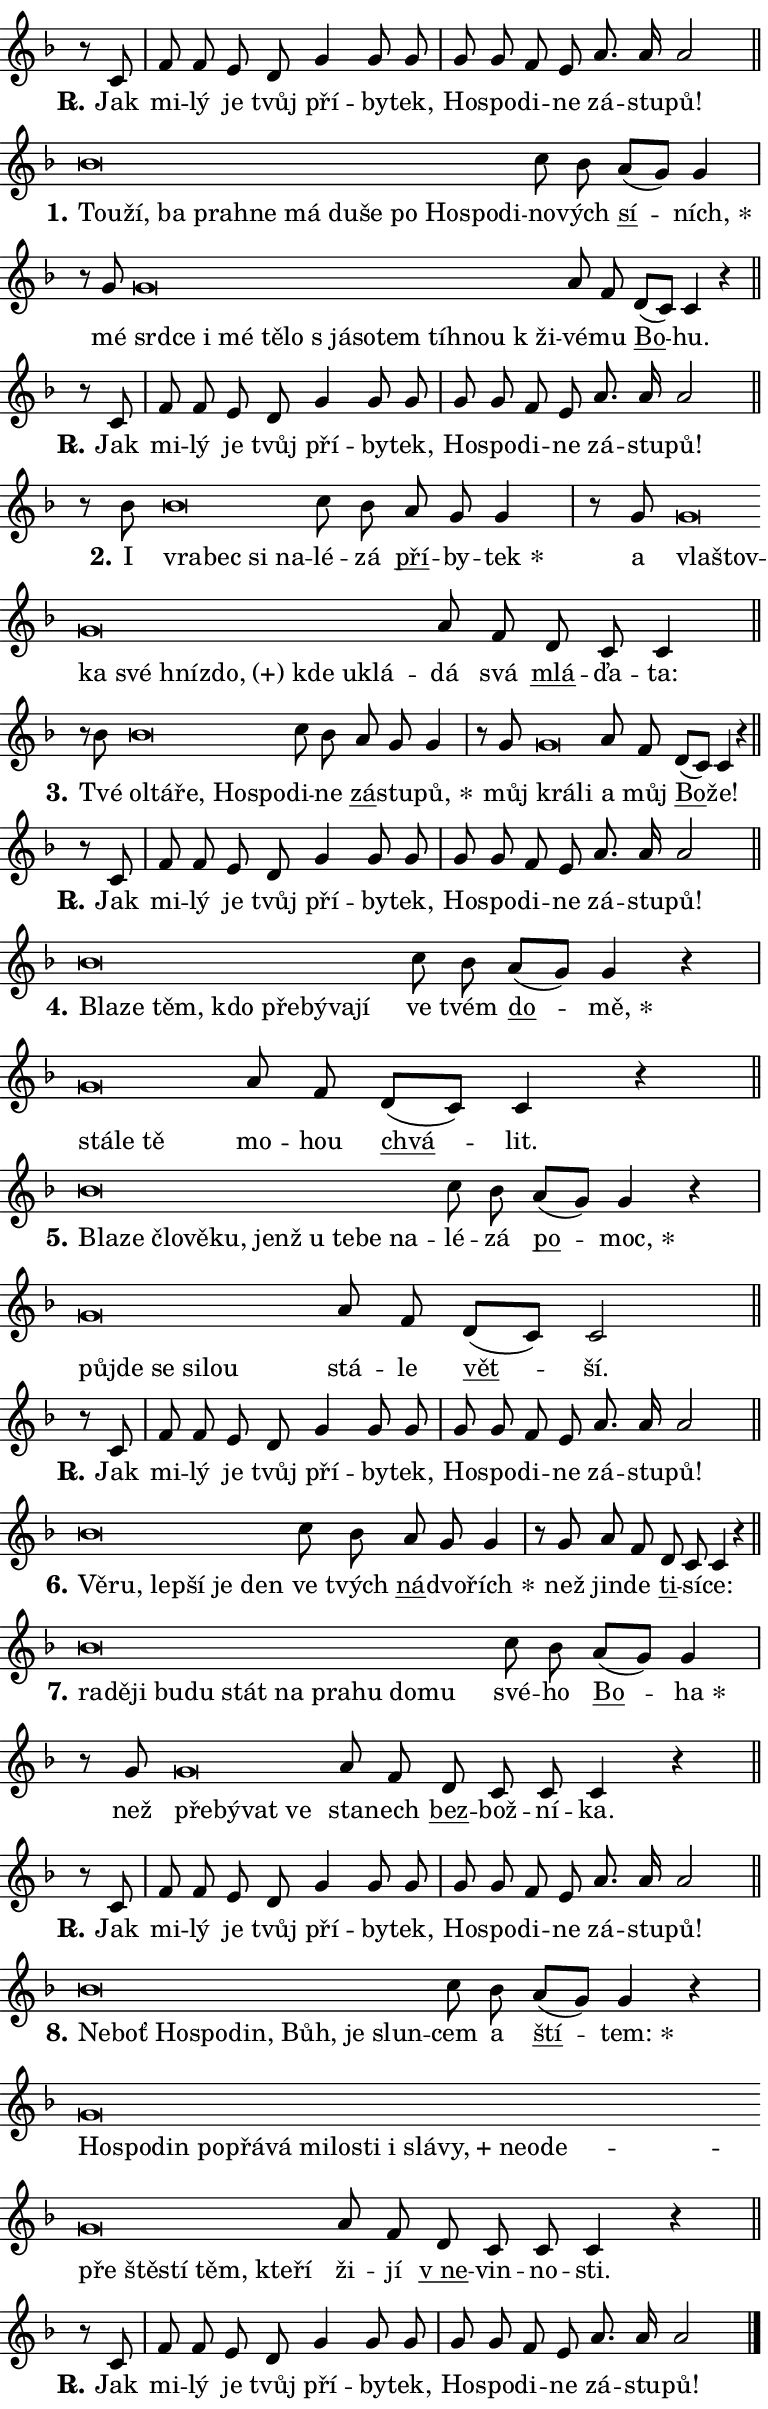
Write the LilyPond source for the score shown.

\version "2.24.0"
\header { tagline = "" }
\paper {
  indent = 0\cm
  top-margin = 0\cm
  right-margin = 0.13\cm % to fit lyric hyphens
  bottom-margin = 0\cm
  left-margin = 0\cm
  paper-width = 13\cm
  page-breaking = #ly:one-page-breaking
  system-system-spacing.basic-distance = #11
  score-system-spacing.basic-distance = #11
  ragged-last = ##f
}


%% Author: Thomas Morley
%% https://lists.gnu.org/archive/html/lilypond-user/2020-05/msg00002.html
#(define (line-position grob)
"Returns position of @var[grob} in current system:
   @code{'start}, if at first time-step
   @code{'end}, if at last time-step
   @code{'middle} otherwise
"
  (let* ((col (ly:item-get-column grob))
         (ln (ly:grob-object col 'left-neighbor))
         (rn (ly:grob-object col 'right-neighbor))
         (col-to-check-left (if (ly:grob? ln) ln col))
         (col-to-check-right (if (ly:grob? rn) rn col))
         (break-dir-left
           (and
             (ly:grob-property col-to-check-left 'non-musical #f)
             (ly:item-break-dir col-to-check-left)))
         (break-dir-right
           (and
             (ly:grob-property col-to-check-right 'non-musical #f)
             (ly:item-break-dir col-to-check-right))))
        (cond ((eqv? 1 break-dir-left) 'start)
              ((eqv? -1 break-dir-right) 'end)
              (else 'middle))))

#(define (tranparent-at-line-position vctor)
  (lambda (grob)
  "Relying on @code{line-position} select the relevant enry from @var{vctor}.
Used to determine transparency,"
    (case (line-position grob)
      ((end) (not (vector-ref vctor 0)))
      ((middle) (not (vector-ref vctor 1)))
      ((start) (not (vector-ref vctor 2))))))

noteHeadBreakVisibility =
#(define-music-function (break-visibility)(vector?)
"Makes @code{NoteHead}s transparent relying on @var{break-visibility}"
#{
  \override NoteHead.transparent =
    #(tranparent-at-line-position break-visibility)
#})

#(define delete-ledgers-for-transparent-note-heads
  (lambda (grob)
    "Reads whether a @code{NoteHead} is transparent.
If so this @code{NoteHead} is removed from @code{'note-heads} from
@var{grob}, which is supposed to be @code{LedgerLineSpanner}.
As a result ledgers are not printed for this @code{NoteHead}"
    (let* ((nhds-array (ly:grob-object grob 'note-heads))
           (nhds-list
             (if (ly:grob-array? nhds-array)
                 (ly:grob-array->list nhds-array)
                 '()))
           ;; Relies on the transparent-property being done before
           ;; Staff.LedgerLineSpanner.after-line-breaking is executed.
           ;; This is fragile ...
           (to-keep
             (remove
               (lambda (nhd)
                 (ly:grob-property nhd 'transparent #f))
               nhds-list)))
      ;; TODO find a better method to iterate over grob-arrays, similiar
      ;; to filter/remove etc for lists
      ;; For now rebuilt from scratch
      (set! (ly:grob-object grob 'note-heads)  '())
      (for-each
        (lambda (nhd)
          (ly:pointer-group-interface::add-grob grob 'note-heads nhd))
        to-keep))))

squashNotes = {
  \override NoteHead.X-extent = #'(-0.2 . 0.2)
  \override NoteHead.Y-extent = #'(-0.75 . 0)
  \override NoteHead.stencil =
    #(lambda (grob)
       (let ((pos (ly:grob-property grob 'staff-position)))
         (begin
           (if (< pos -7) (display "ERROR: Lower brevis then expected\n") (display ""))
           (if (<= pos -6) ly:text-interface::print ly:note-head::print))))
}
unSquashNotes = {
  \revert NoteHead.X-extent
  \revert NoteHead.Y-extent
  \revert NoteHead.stencil
}

hideNotes = \noteHeadBreakVisibility #begin-of-line-visible
unHideNotes = \noteHeadBreakVisibility #all-visible

% work-around for resetting accidentals
% https://lilypond.org/doc/v2.23/Documentation/notation/displaying-rhythms#unmetered-music
cadenzaMeasure = {
  \cadenzaOff
  \partial 1024 s1024
  \cadenzaOn
}

#(define-markup-command (accent layout props text) (markup?)
  "Underline accented syllable"
  (interpret-markup layout props
    #{\markup \override #'(offset . 4.3) \underline { #text }#}))

responsum = \markup \concat {
  "R" \hspace #-1.05 \path #0.1 #'((moveto 0 0.07) (lineto 0.9 0.8)) \hspace #0.05 "."
}

spaceSize = #0.6828661417322834 % exact space size for TeX Gyre Schola

\layout {
  \context {
    \Staff
    \remove "Time_signature_engraver"
    \override LedgerLineSpanner.after-line-breaking = #delete-ledgers-for-transparent-note-heads
  }
  \context {
    \Lyrics {
      \override LyricSpace.minimum-distance = \spaceSize
      \override LyricText.font-name = #"TeX Gyre Schola"
      \override LyricText.font-size = 1
      \override StanzaNumber.font-name = #"TeX Gyre Schola Bold"
      \override StanzaNumber.font-size = 1
    }
  }
  \context {
    \Score 
    \override NoteHead.text =
      #(lambda (grob) 
        (let ((pos (ly:grob-property grob 'staff-position)))
          #{\markup {
            \combine
              \halign #-0.55 \raise #(if (= pos -6) 0 0.5) \override #'(thickness . 2) \draw-line #'(3.2 . 0)
              \musicglyph "noteheads.sM1"
          }#}))
  }
}

% magnetic-lyrics.ily
%
%   written by
%     Jean Abou Samra <jean@abou-samra.fr>
%     Werner Lemberg <wl@gnu.org>
%
%   adapted by
%     Jiri Hon <jiri.hon@gmail.com>
%
% Version 2022-Apr-15

% https://www.mail-archive.com/lilypond-user@gnu.org/msg149350.html

#(define (Left_hyphen_pointer_engraver context)
   "Collect syllable-hyphen-syllable occurrences in lyrics and store
them in properties.  This engraver only looks to the left.  For
example, if the lyrics input is @code{foo -- bar}, it does the
following.

@itemize @bullet
@item
Set the @code{text} property of the @code{LyricHyphen} grob between
@q{foo} and @q{bar} to @code{foo}.

@item
Set the @code{left-hyphen} property of the @code{LyricText} grob with
text @q{foo} to the @code{LyricHyphen} grob between @q{foo} and
@q{bar}.
@end itemize

Use this auxiliary engraver in combination with the
@code{lyric-@/text::@/apply-@/magnetic-@/offset!} hook."
   (let ((hyphen #f)
         (text #f))
     (make-engraver
      (acknowledgers
       ((lyric-syllable-interface engraver grob source-engraver)
        (set! text grob)))
      (end-acknowledgers
       ((lyric-hyphen-interface engraver grob source-engraver)
        ;(when (not (grob::has-interface grob 'lyric-space-interface))
          (set! hyphen grob)));)
      ((stop-translation-timestep engraver)
       (when (and text hyphen)
         (ly:grob-set-object! text 'left-hyphen hyphen))
       (set! text #f)
       (set! hyphen #f)))))

#(define (lyric-text::apply-magnetic-offset! grob)
   "If the space between two syllables is less than the value in
property @code{LyricText@/.details@/.squash-threshold}, move the right
syllable to the left so that it gets concatenated with the left
syllable.

Use this function as a hook for
@code{LyricText@/.after-@/line-@/breaking} if the
@code{Left_@/hyphen_@/pointer_@/engraver} is active."
   (let ((hyphen (ly:grob-object grob 'left-hyphen #f)))
     (when hyphen
       (let ((left-text (ly:spanner-bound hyphen LEFT)))
         (when (grob::has-interface left-text 'lyric-syllable-interface)
           (let* ((common (ly:grob-common-refpoint grob left-text X))
                  (this-x-ext (ly:grob-extent grob common X))
                  (left-x-ext
                   (begin
                     ;; Trigger magnetism for left-text.
                     (ly:grob-property left-text 'after-line-breaking)
                     (ly:grob-extent left-text common X)))
                  ;; `delta` is the gap width between two syllables.
                  (delta (- (interval-start this-x-ext)
                            (interval-end left-x-ext)))
                  (details (ly:grob-property grob 'details))
                  (threshold (assoc-get 'squash-threshold details 0.2)))
             (when (< delta threshold)
               (let* (;; We have to manipulate the input text so that
                      ;; ligatures crossing syllable boundaries are not
                      ;; disabled.  For languages based on the Latin
                      ;; script this is essentially a beautification.
                      ;; However, for non-Western scripts it can be a
                      ;; necessity.
                      (lt (ly:grob-property left-text 'text))
                      (rt (ly:grob-property grob 'text))
                      (is-space (grob::has-interface hyphen 'lyric-space-interface))
                      (space (if is-space " " ""))
                      (extra-delta (if is-space spaceSize 0))
                      ;; Append new syllable.
                      (ltrt-space (if (and (string? lt) (string? rt))
                                (string-append lt space rt)
                                (make-concat-markup (list lt space rt))))
                      ;; Right-align `ltrt` to the right side.
                      (ltrt-space-markup (grob-interpret-markup
                               grob
                               (make-translate-markup
                                (cons (interval-length this-x-ext) 0)
                                (make-right-align-markup ltrt-space)))))
                 (begin
                   ;; Don't print `left-text`.
                   (ly:grob-set-property! left-text 'stencil #f)
                   ;; Set text and stencil (which holds all collected
                   ;; syllables so far) and shift it to the left.
                   (ly:grob-set-property! grob 'text ltrt-space)
                   (ly:grob-set-property! grob 'stencil ltrt-space-markup)
                   (ly:grob-translate-axis! grob (- (- delta extra-delta)) X))))))))))


#(define (lyric-hyphen::displace-bounds-first grob)
   ;; Make very sure this callback isn't triggered too early.
   (let ((left (ly:spanner-bound grob LEFT))
         (right (ly:spanner-bound grob RIGHT)))
     (ly:grob-property left 'after-line-breaking)
     (ly:grob-property right 'after-line-breaking)
     (ly:lyric-hyphen::print grob)))

squashThreshold = #0.4

\layout {
  \context {
    \Lyrics
    \consists #Left_hyphen_pointer_engraver
    \override LyricText.after-line-breaking =
      #lyric-text::apply-magnetic-offset!
    \override LyricHyphen.stencil = #lyric-hyphen::displace-bounds-first
    \override LyricText.details.squash-threshold = \squashThreshold
    \override LyricHyphen.minimum-distance = 0
    \override LyricHyphen.minimum-length = \squashThreshold
  }
}

squashText = \override LyricText.details.squash-threshold = 9999
unSquashText = \override LyricText.details.squash-threshold = \squashThreshold

leftText = \override LyricText.self-alignment-X = #LEFT
unLeftText = \revert LyricText.self-alignment-X

starOffset = #(lambda (grob) 
                (let ((x_offset (ly:self-alignment-interface::aligned-on-x-parent grob)))
                  (if (= x_offset 0) 0 (+ x_offset 1.2))))

star = #(define-music-function (syllable)(string?)
"Append star separator at the end of a syllable"
#{
  \once \override LyricText.X-offset = #starOffset
  \lyricmode { \markup {
    #syllable
    \override #'((font-name . "TeX Gyre Schola Bold")) \hspace #0.2 \lower #0.65 \larger "*"
  } }
#})

starAccent = #(define-music-function (syllable)(string?)
"Append star separator at the end of a syllable and make accent"
#{
  \once \override LyricText.X-offset = #starOffset
  \lyricmode { \markup {
    \accent #syllable
    \override #'((font-name . "TeX Gyre Schola Bold")) \hspace #0.2 \lower #0.65 \larger "*"
  } }
#})

breath = #(define-music-function (syllable)(string?)
"Append breathing indicator at the end of a syllable"
#{
  \lyricmode { \markup { #syllable "+" } }
#})

optionalBreath = #(define-music-function (syllable)(string?)
"Append optional breathing indicator at the end of a syllable"
#{
  \lyricmode { \markup { #syllable "(+)" } }
#})


\score {
    <<
        \new Voice = "melody" { \cadenzaOn \key f \major \relative { r8 c' \cadenzaMeasure \bar "|" f f e d \bar "" g4 g8 g \cadenzaMeasure \bar "|" g g f e \bar "" a8. a16 a2 \cadenzaMeasure \bar "||" \break } }
        \new Lyrics \lyricsto "melody" { \lyricmode { \set stanza = \responsum
Jak mi -- lý je tvůj pří -- by -- tek, Ho -- spo -- di -- ne zá -- stu -- pů! } }
    >>
    \layout {}
}

\score {
    <<
        \new Voice = "melody" { \cadenzaOn \key f \major \relative { \squashNotes bes'\breve*1/16 \hideNotes \breve*1/16 \bar "" \breve*1/16 \bar "" \breve*1/16 \bar "" \breve*1/16 \bar "" \breve*1/16 \bar "" \breve*1/16 \bar "" \breve*1/16 \bar "" \breve*1/16 \bar "" \breve*1/16 \bar "" \breve*1/16 \breve*1/16 \bar "" \unHideNotes \unSquashNotes c8 bes \bar "" a[( g)] g4 \cadenzaMeasure \bar "|" r8 g8 \squashNotes g\breve*1/16 \hideNotes \breve*1/16 \bar "" \breve*1/16 \bar "" \breve*1/16 \bar "" \breve*1/16 \bar "" \breve*1/16 \bar "" \breve*1/16 \bar "" \breve*1/16 \bar "" \breve*1/16 \bar "" \breve*1/16 \bar "" \breve*1/16 \breve*1/16 \bar "" \unHideNotes \unSquashNotes a8 f \bar "" d[( c)] c4 r \cadenzaMeasure \bar "||" \break } }
        \new Lyrics \lyricsto "melody" { \lyricmode { \set stanza = "1."
\leftText Tou -- \squashText ží, ba pra -- hne má du -- še po Ho -- spo -- di -- \unLeftText \unSquashText no -- vých \markup \accent sí -- \star ních, mé \leftText srd -- \squashText ce i mé tě -- lo "s já" -- so -- tem tíh -- nou "k ži" -- \unLeftText \unSquashText vé -- mu \markup \accent Bo -- hu. } }
    >>
    \layout {}
}

\score {
    <<
        \new Voice = "melody" { \cadenzaOn \key f \major \relative { r8 c' \cadenzaMeasure \bar "|" f f e d \bar "" g4 g8 g \cadenzaMeasure \bar "|" g g f e \bar "" a8. a16 a2 \cadenzaMeasure \bar "||" \break } }
        \new Lyrics \lyricsto "melody" { \lyricmode { \set stanza = \responsum
Jak mi -- lý je tvůj pří -- by -- tek, Ho -- spo -- di -- ne zá -- stu -- pů! } }
    >>
    \layout {}
}

\score {
    <<
        \new Voice = "melody" { \cadenzaOn \key f \major \relative { r8 bes'8 \squashNotes bes\breve*1/16 \hideNotes \breve*1/16 \bar "" \breve*1/16 \breve*1/16 \bar "" \unHideNotes \unSquashNotes c8 bes \bar "" a g g4 \cadenzaMeasure \bar "|" r8 g8 \squashNotes g\breve*1/16 \hideNotes \breve*1/16 \bar "" \breve*1/16 \bar "" \breve*1/16 \bar "" \breve*1/16 \bar "" \breve*1/16 \bar "" \breve*1/16 \bar "" \breve*1/16 \breve*1/16 \bar "" \unHideNotes \unSquashNotes a8 f \bar "" d c c4 \cadenzaMeasure \bar "||" \break } }
        \new Lyrics \lyricsto "melody" { \lyricmode { \set stanza = "2."
I \leftText vra -- \squashText bec si na -- \unLeftText \unSquashText lé -- zá \markup \accent pří -- by -- \star tek a \leftText vla -- \squashText štov -- ka své hníz -- \optionalBreath do, kde u -- klá -- \unLeftText \unSquashText dá svá \markup \accent mlá -- ďa -- ta: } }
    >>
    \layout {}
}

\score {
    <<
        \new Voice = "melody" { \cadenzaOn \key f \major \relative { r8 bes'8 \squashNotes bes\breve*1/16 \hideNotes \breve*1/16 \bar "" \breve*1/16 \bar "" \breve*1/16 \breve*1/16 \bar "" \unHideNotes \unSquashNotes c8 bes \bar "" a g g4 \cadenzaMeasure \bar "|" r8 g8 \squashNotes g\breve*1/16 \hideNotes \breve*1/16 \bar "" \unHideNotes \unSquashNotes a8 f \bar "" d[( c)] c4 r \cadenzaMeasure \bar "||" \break } }
        \new Lyrics \lyricsto "melody" { \lyricmode { \set stanza = "3."
Tvé \leftText ol -- \squashText tá -- ře, Ho -- spo -- \unLeftText \unSquashText di -- ne \markup \accent zá -- stu -- \star pů, můj \leftText krá -- \squashText li \unLeftText \unSquashText a můj \markup \accent Bo -- že! } }
    >>
    \layout {}
}

\score {
    <<
        \new Voice = "melody" { \cadenzaOn \key f \major \relative { r8 c' \cadenzaMeasure \bar "|" f f e d \bar "" g4 g8 g \cadenzaMeasure \bar "|" g g f e \bar "" a8. a16 a2 \cadenzaMeasure \bar "||" \break } }
        \new Lyrics \lyricsto "melody" { \lyricmode { \set stanza = \responsum
Jak mi -- lý je tvůj pří -- by -- tek, Ho -- spo -- di -- ne zá -- stu -- pů! } }
    >>
    \layout {}
}

\score {
    <<
        \new Voice = "melody" { \cadenzaOn \key f \major \relative { \squashNotes bes'\breve*1/16 \hideNotes \breve*1/16 \bar "" \breve*1/16 \bar "" \breve*1/16 \bar "" \breve*1/16 \bar "" \breve*1/16 \bar "" \breve*1/16 \breve*1/16 \bar "" \unHideNotes \unSquashNotes c8 bes \bar "" a[( g)] g4 r \cadenzaMeasure \bar "|" \squashNotes g\breve*1/16 \hideNotes \breve*1/16 \breve*1/16 \bar "" \unHideNotes \unSquashNotes a8 f \bar "" d[( c)] c4 r \cadenzaMeasure \bar "||" \break } }
        \new Lyrics \lyricsto "melody" { \lyricmode { \set stanza = "4."
\leftText Bla -- \squashText ze těm, kdo pře -- bý -- va -- jí \unLeftText \unSquashText ve tvém \markup \accent do -- \star mě, \leftText stá -- \squashText le tě \unLeftText \unSquashText mo -- hou \markup \accent chvá -- lit. } }
    >>
    \layout {}
}

\score {
    <<
        \new Voice = "melody" { \cadenzaOn \key f \major \relative { \squashNotes bes'\breve*1/16 \hideNotes \breve*1/16 \bar "" \breve*1/16 \bar "" \breve*1/16 \bar "" \breve*1/16 \bar "" \breve*1/16 \bar "" \breve*1/16 \bar "" \breve*1/16 \bar "" \breve*1/16 \breve*1/16 \bar "" \unHideNotes \unSquashNotes c8 bes \bar "" a[( g)] g4 r \cadenzaMeasure \bar "|" \squashNotes g\breve*1/16 \hideNotes \breve*1/16 \bar "" \breve*1/16 \bar "" \breve*1/16 \breve*1/16 \bar "" \unHideNotes \unSquashNotes a8 f \bar "" d[( c)] c2 \cadenzaMeasure \bar "||" \break } }
        \new Lyrics \lyricsto "melody" { \lyricmode { \set stanza = "5."
\leftText Bla -- \squashText ze člo -- vě -- ku, jenž u te -- be na -- \unLeftText \unSquashText lé -- zá \markup \accent po -- \star moc, \leftText půj -- \squashText de se si -- lou \unLeftText \unSquashText stá -- le \markup \accent vět -- ší. } }
    >>
    \layout {}
}

\score {
    <<
        \new Voice = "melody" { \cadenzaOn \key f \major \relative { r8 c' \cadenzaMeasure \bar "|" f f e d \bar "" g4 g8 g \cadenzaMeasure \bar "|" g g f e \bar "" a8. a16 a2 \cadenzaMeasure \bar "||" \break } }
        \new Lyrics \lyricsto "melody" { \lyricmode { \set stanza = \responsum
Jak mi -- lý je tvůj pří -- by -- tek, Ho -- spo -- di -- ne zá -- stu -- pů! } }
    >>
    \layout {}
}

\score {
    <<
        \new Voice = "melody" { \cadenzaOn \key f \major \relative { \squashNotes bes'\breve*1/16 \hideNotes \breve*1/16 \bar "" \breve*1/16 \bar "" \breve*1/16 \bar "" \breve*1/16 \breve*1/16 \bar "" \unHideNotes \unSquashNotes c8 bes \bar "" a g g4 \cadenzaMeasure \bar "|" r8 g8 a8 f \bar "" d c c4 r \cadenzaMeasure \bar "||" \break } }
        \new Lyrics \lyricsto "melody" { \lyricmode { \set stanza = "6."
\leftText Vě -- \squashText ru, lep -- ší je den \unLeftText \unSquashText ve tvých \markup \accent ná -- dvo -- \star řích než jin -- de \markup \accent ti -- sí -- ce: } }
    >>
    \layout {}
}

\score {
    <<
        \new Voice = "melody" { \cadenzaOn \key f \major \relative { \squashNotes bes'\breve*1/16 \hideNotes \breve*1/16 \bar "" \breve*1/16 \bar "" \breve*1/16 \bar "" \breve*1/16 \bar "" \breve*1/16 \bar "" \breve*1/16 \bar "" \breve*1/16 \bar "" \breve*1/16 \bar "" \breve*1/16 \breve*1/16 \bar "" \unHideNotes \unSquashNotes c8 bes \bar "" a[( g)] g4 \cadenzaMeasure \bar "|" r8 g8 \squashNotes g\breve*1/16 \hideNotes \breve*1/16 \bar "" \breve*1/16 \breve*1/16 \bar "" \unHideNotes \unSquashNotes a8 f \bar "" d c c c4 r \cadenzaMeasure \bar "||" \break } }
        \new Lyrics \lyricsto "melody" { \lyricmode { \set stanza = "7."
\leftText ra -- \squashText dě -- ji bu -- du stát na pra -- hu do -- mu \unLeftText \unSquashText své -- ho \markup \accent Bo -- \star ha než \leftText pře -- \squashText bý -- vat ve \unLeftText \unSquashText sta -- nech \markup \accent bez -- bož -- ní -- ka. } }
    >>
    \layout {}
}

\score {
    <<
        \new Voice = "melody" { \cadenzaOn \key f \major \relative { r8 c' \cadenzaMeasure \bar "|" f f e d \bar "" g4 g8 g \cadenzaMeasure \bar "|" g g f e \bar "" a8. a16 a2 \cadenzaMeasure \bar "||" \break } }
        \new Lyrics \lyricsto "melody" { \lyricmode { \set stanza = \responsum
Jak mi -- lý je tvůj pří -- by -- tek, Ho -- spo -- di -- ne zá -- stu -- pů! } }
    >>
    \layout {}
}

\score {
    <<
        \new Voice = "melody" { \cadenzaOn \key f \major \relative { \squashNotes bes'\breve*1/16 \hideNotes \breve*1/16 \bar "" \breve*1/16 \bar "" \breve*1/16 \bar "" \breve*1/16 \bar "" \breve*1/16 \bar "" \breve*1/16 \breve*1/16 \bar "" \unHideNotes \unSquashNotes c8 bes \bar "" a[( g)] g4 r \cadenzaMeasure \bar "|" \squashNotes g\breve*1/16 \hideNotes \breve*1/16 \bar "" \breve*1/16 \bar "" \breve*1/16 \bar "" \breve*1/16 \bar "" \breve*1/16 \bar "" \breve*1/16 \bar "" \breve*1/16 \bar "" \breve*1/16 \bar "" \breve*1/16 \bar "" \breve*1/16 \bar "" \breve*1/16 \bar "" \breve*1/16 \bar "" \breve*1/16 \bar "" \breve*1/16 \bar "" \breve*1/16 \bar "" \breve*1/16 \bar "" \breve*1/16 \bar "" \breve*1/16 \bar "" \breve*1/16 \breve*1/16 \bar "" \unHideNotes \unSquashNotes a8 f \bar "" d c c c4 r \cadenzaMeasure \bar "||" \break } }
        \new Lyrics \lyricsto "melody" { \lyricmode { \set stanza = "8."
\leftText Ne -- \squashText boť Ho -- spo -- din, Bůh, je slun -- \unLeftText \unSquashText cem a \markup \accent ští -- \star tem: \leftText Ho -- \squashText spo -- din po -- přá -- vá mi -- lo -- sti i slá -- \breath "vy," ne -- o -- de -- pře ště -- stí těm, kte -- ří \unLeftText \unSquashText ži -- jí \markup \accent "v ne" -- vin -- no -- sti. } }
    >>
    \layout {}
}

\score {
    <<
        \new Voice = "melody" { \cadenzaOn \key f \major \relative { r8 c' \cadenzaMeasure \bar "|" f f e d \bar "" g4 g8 g \cadenzaMeasure \bar "|" g g f e \bar "" a8. a16 a2 \cadenzaMeasure \bar "||" \break } \bar "|." }
        \new Lyrics \lyricsto "melody" { \lyricmode { \set stanza = \responsum
Jak mi -- lý je tvůj pří -- by -- tek, Ho -- spo -- di -- ne zá -- stu -- pů! } }
    >>
    \layout {}
}
